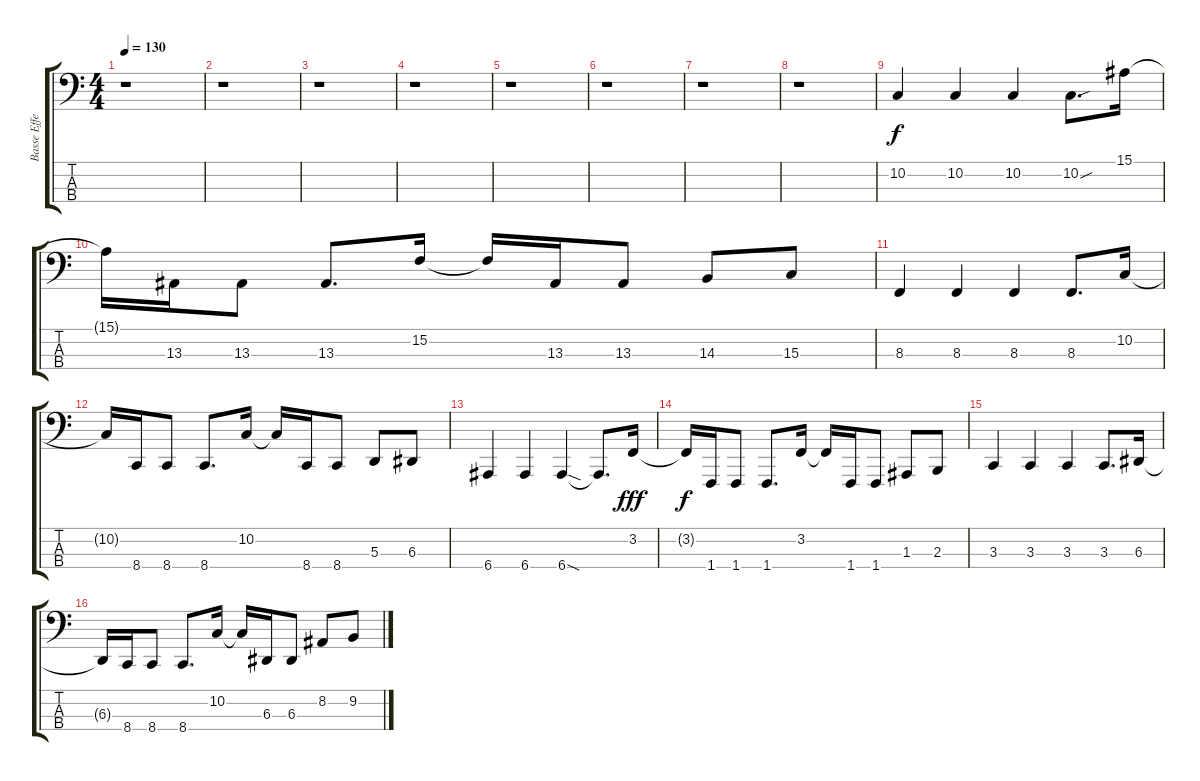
\track ("Basse Effets" "Basse Effe") {instrument synthbrass1}
\staff {score tabs}
\tuning (G2 D2 A1 E1) {hide}
\ts (4 4)
\tempo 130
\clef f4
\ks c
r.1{dy f instrument synthbrass1} |
r.1 |
r.1 |
r.1 |
r.1 |
r.1 |
r.1 |
r.1 |
10.2.4 10.2.4 10.2.4 10.2{sou}.8{d} 15.1.16 |
15.1{t}.16 13.3.16 13.3.8 13.3.8{d} 15.2.16 15.2{t}.16 13.3.16 13.3.8 14.3.8 15.3.8 |
8.3.4 8.3.4 8.3.4 8.3.8{d} 10.2.16 |
10.2{t}.16 8.4.16 8.4.8 8.4.8{d} 10.2.16 10.2{t}.16 8.4.16 8.4.8 5.3.8 6.3.8 |
6.4.4 6.4.4 6.4{sod}.4 6.4{t}.8{d} 3.2.16{dy fff} |
3.2{t}.16{dy f} 1.4.16 1.4.8 1.4.8{d} 3.2.16 3.2{t}.16 1.4.16 1.4.8 1.3.8 2.3.8 |
3.3.4 3.3.4 3.3.4 3.3.8{d} 6.3.16 |
6.3{t}.16 8.4.16 8.4.8 8.4.8{d} 10.2.16 10.2{t}.16 6.3.16 6.3.8 8.2.8 9.2.8
